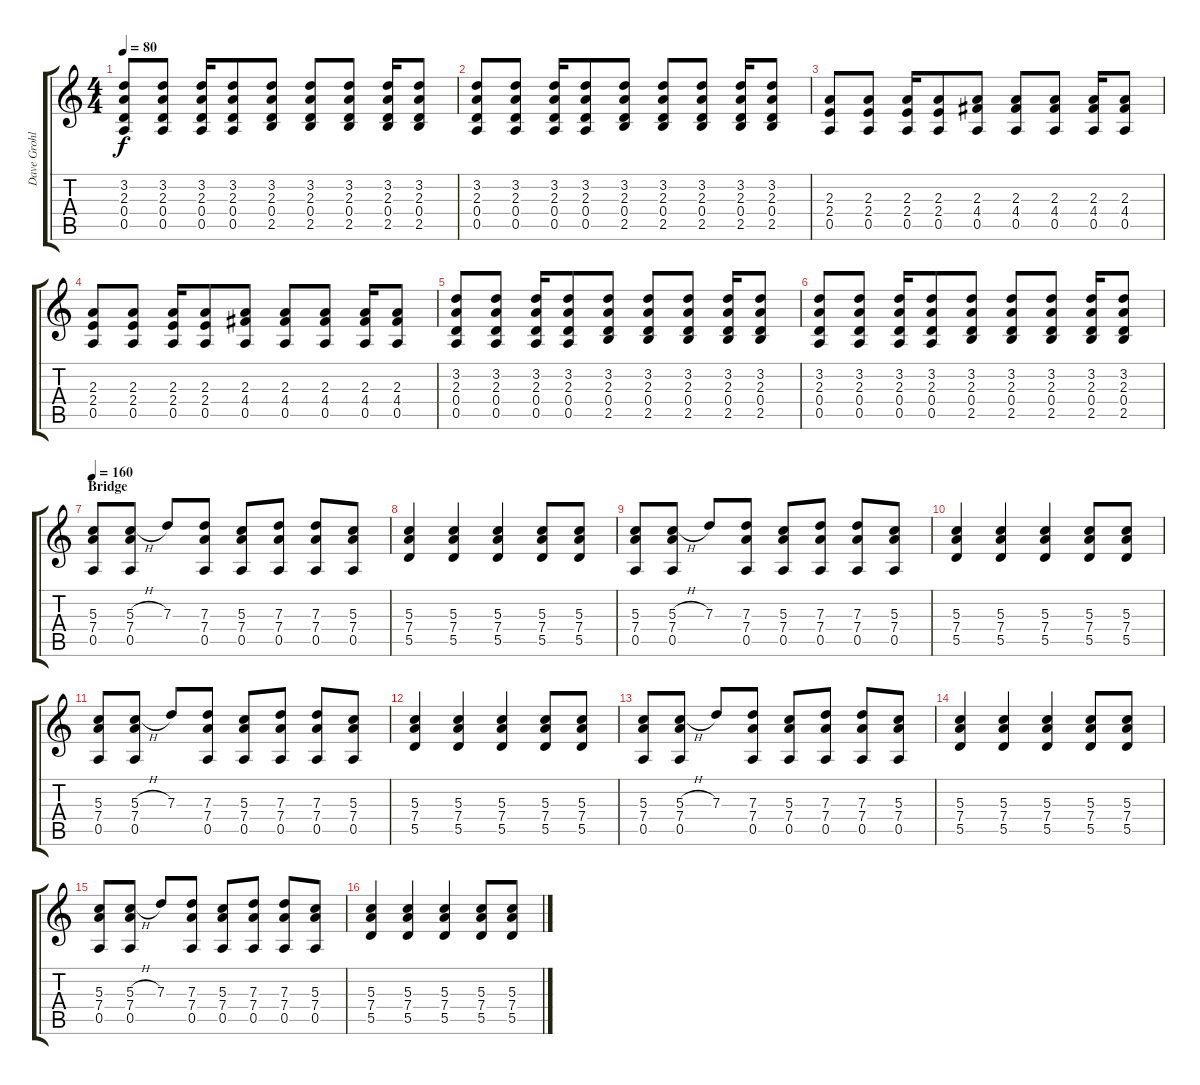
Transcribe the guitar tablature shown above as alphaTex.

\track ("Dave Grohl" "Dave Grohl") {instrument distortionguitar}
\staff {score tabs}
\tuning (E4 B3 G3 D3 A2 E2) {hide}
\ts (4 4)
\tempo 80
\clef g2
\ks c
(3.2 2.3 0.4 0.5).8{dy f} (3.2 2.3 0.4 0.5).8 (3.2 2.3 0.4 0.5).16 (3.2 2.3 0.4 0.5).8 (3.2 2.3 0.4 2.5).8 (3.2 2.3 0.4 2.5).8 (3.2 2.3 0.4 2.5).8 (3.2 2.3 0.4 2.5).16 (3.2 2.3 0.4 2.5).8 |
(3.2 2.3 0.4 0.5).8 (3.2 2.3 0.4 0.5).8 (3.2 2.3 0.4 0.5).16 (3.2 2.3 0.4 0.5).8 (3.2 2.3 0.4 2.5).8 (3.2 2.3 0.4 2.5).8 (3.2 2.3 0.4 2.5).8 (3.2 2.3 0.4 2.5).16 (3.2 2.3 0.4 2.5).8 |
(2.3 2.4 0.5).8 (2.3 2.4 0.5).8 (2.3 2.4 0.5).16 (2.3 2.4 0.5).8 (2.3 4.4 0.5).8 (2.3 4.4 0.5).8 (2.3 4.4 0.5).8 (2.3 4.4 0.5).16 (2.3 4.4 0.5).8 |
(2.3 2.4 0.5).8 (2.3 2.4 0.5).8 (2.3 2.4 0.5).16 (2.3 2.4 0.5).8 (2.3 4.4 0.5).8 (2.3 4.4 0.5).8 (2.3 4.4 0.5).8 (2.3 4.4 0.5).16 (2.3 4.4 0.5).8 |
(3.2 2.3 0.4 0.5).8 (3.2 2.3 0.4 0.5).8 (3.2 2.3 0.4 0.5).16 (3.2 2.3 0.4 0.5).8 (3.2 2.3 0.4 2.5).8 (3.2 2.3 0.4 2.5).8 (3.2 2.3 0.4 2.5).8 (3.2 2.3 0.4 2.5).16 (3.2 2.3 0.4 2.5).8 |
(3.2 2.3 0.4 0.5).8 (3.2 2.3 0.4 0.5).8 (3.2 2.3 0.4 0.5).16 (3.2 2.3 0.4 0.5).8 (3.2 2.3 0.4 2.5).8 (3.2 2.3 0.4 2.5).8 (3.2 2.3 0.4 2.5).8 (3.2 2.3 0.4 2.5).16 (3.2 2.3 0.4 2.5).8 |
\section ("" "Bridge")
\tempo 160
(5.3 7.4 0.5).8{volume 16} (5.3{h} 7.4 0.5).8 7.3.8 (7.3 7.4 0.5).8 (5.3 7.4 0.5).8 (7.3 7.4 0.5).8 (7.3 7.4 0.5).8 (5.3 7.4 0.5).8 |
(5.3 7.4 5.5).4 (5.3 7.4 5.5).4 (5.3 7.4 5.5).4 (5.3 7.4 5.5).8 (5.3 7.4 5.5).8 |
(5.3 7.4 0.5).8 (5.3{h} 7.4 0.5).8 7.3.8 (7.3 7.4 0.5).8 (5.3 7.4 0.5).8 (7.3 7.4 0.5).8 (7.3 7.4 0.5).8 (5.3 7.4 0.5).8 |
(5.3 7.4 5.5).4 (5.3 7.4 5.5).4 (5.3 7.4 5.5).4 (5.3 7.4 5.5).8 (5.3 7.4 5.5).8 |
(5.3 7.4 0.5).8 (5.3{h} 7.4 0.5).8 7.3.8 (7.3 7.4 0.5).8 (5.3 7.4 0.5).8 (7.3 7.4 0.5).8 (7.3 7.4 0.5).8 (5.3 7.4 0.5).8 |
(5.3 7.4 5.5).4 (5.3 7.4 5.5).4 (5.3 7.4 5.5).4 (5.3 7.4 5.5).8 (5.3 7.4 5.5).8 |
(5.3 7.4 0.5).8 (5.3{h} 7.4 0.5).8 7.3.8 (7.3 7.4 0.5).8 (5.3 7.4 0.5).8 (7.3 7.4 0.5).8 (7.3 7.4 0.5).8 (5.3 7.4 0.5).8 |
(5.3 7.4 5.5).4 (5.3 7.4 5.5).4 (5.3 7.4 5.5).4 (5.3 7.4 5.5).8 (5.3 7.4 5.5).8 |
(5.3 7.4 0.5).8 (5.3{h} 7.4 0.5).8 7.3.8 (7.3 7.4 0.5).8 (5.3 7.4 0.5).8 (7.3 7.4 0.5).8 (7.3 7.4 0.5).8 (5.3 7.4 0.5).8 |
(5.3 7.4 5.5).4 (5.3 7.4 5.5).4 (5.3 7.4 5.5).4 (5.3 7.4 5.5).8 (5.3 7.4 5.5).8
